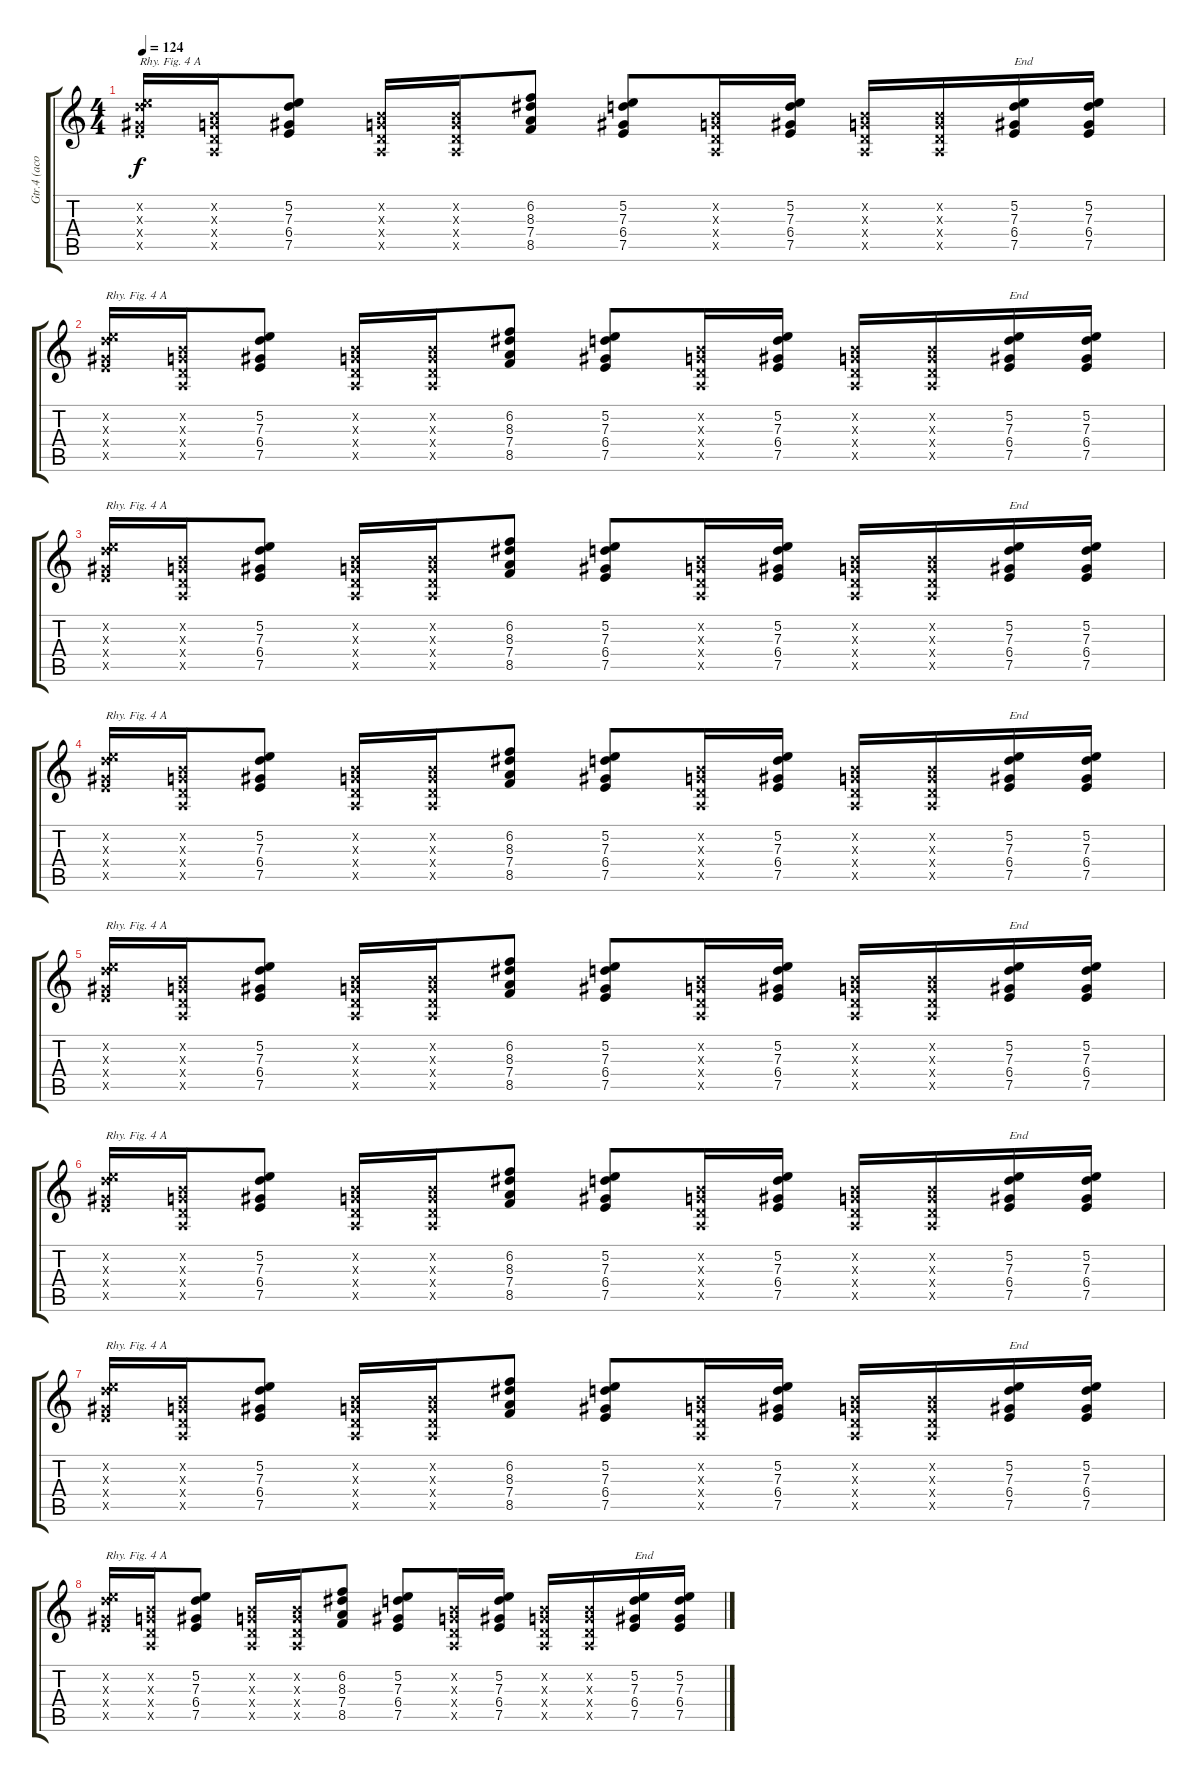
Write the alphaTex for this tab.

\track ("Gtr.4 (acous.)" "Gtr.4 (aco") {instrument acousticguitarsteel}
\staff {score tabs}
\tuning (E4 B3 G3 D3 A2 E2) {hide}
\ts (4 4)
\tempo 124
\clef g2
\ks c
(5.2{x} 7.3{x} 6.4{x} 7.5{x}).16{txt "Rhy. Fig. 4 A" dy f} (0.2{x} 0.3{x} 0.4{x} 0.5{x}).16 (5.2 7.3 6.4 7.5).8 (0.2{x} 0.3{x} 0.4{x} 0.5{x}).16 (0.2{x} 0.3{x} 0.4{x} 0.5{x}).16 (6.2 8.3 7.4 8.5).8 (5.2 7.3 6.4 7.5).8 (0.2{x} 0.3{x} 0.4{x} 0.5{x}).16 (5.2 7.3 6.4 7.5).16 (0.2{x} 0.3{x} 0.4{x} 0.5{x}).16 (0.2{x} 0.3{x} 0.4{x} 0.5{x}).16 (5.2 7.3 6.4 7.5).16{txt "End"} (5.2 7.3 6.4 7.5).16 |
(5.2{x} 7.3{x} 6.4{x} 7.5{x}).16{txt "Rhy. Fig. 4 A"} (0.2{x} 0.3{x} 0.4{x} 0.5{x}).16 (5.2 7.3 6.4 7.5).8 (0.2{x} 0.3{x} 0.4{x} 0.5{x}).16 (0.2{x} 0.3{x} 0.4{x} 0.5{x}).16 (6.2 8.3 7.4 8.5).8 (5.2 7.3 6.4 7.5).8 (0.2{x} 0.3{x} 0.4{x} 0.5{x}).16 (5.2 7.3 6.4 7.5).16 (0.2{x} 0.3{x} 0.4{x} 0.5{x}).16 (0.2{x} 0.3{x} 0.4{x} 0.5{x}).16 (5.2 7.3 6.4 7.5).16{txt "End"} (5.2 7.3 6.4 7.5).16 |
(5.2{x} 7.3{x} 6.4{x} 7.5{x}).16{txt "Rhy. Fig. 4 A"} (0.2{x} 0.3{x} 0.4{x} 0.5{x}).16 (5.2 7.3 6.4 7.5).8 (0.2{x} 0.3{x} 0.4{x} 0.5{x}).16 (0.2{x} 0.3{x} 0.4{x} 0.5{x}).16 (6.2 8.3 7.4 8.5).8 (5.2 7.3 6.4 7.5).8 (0.2{x} 0.3{x} 0.4{x} 0.5{x}).16 (5.2 7.3 6.4 7.5).16 (0.2{x} 0.3{x} 0.4{x} 0.5{x}).16 (0.2{x} 0.3{x} 0.4{x} 0.5{x}).16 (5.2 7.3 6.4 7.5).16{txt "End"} (5.2 7.3 6.4 7.5).16 |
(5.2{x} 7.3{x} 6.4{x} 7.5{x}).16{txt "Rhy. Fig. 4 A"} (0.2{x} 0.3{x} 0.4{x} 0.5{x}).16 (5.2 7.3 6.4 7.5).8 (0.2{x} 0.3{x} 0.4{x} 0.5{x}).16 (0.2{x} 0.3{x} 0.4{x} 0.5{x}).16 (6.2 8.3 7.4 8.5).8 (5.2 7.3 6.4 7.5).8 (0.2{x} 0.3{x} 0.4{x} 0.5{x}).16 (5.2 7.3 6.4 7.5).16 (0.2{x} 0.3{x} 0.4{x} 0.5{x}).16 (0.2{x} 0.3{x} 0.4{x} 0.5{x}).16 (5.2 7.3 6.4 7.5).16{txt "End"} (5.2 7.3 6.4 7.5).16 |
(5.2{x} 7.3{x} 6.4{x} 7.5{x}).16{txt "Rhy. Fig. 4 A"} (0.2{x} 0.3{x} 0.4{x} 0.5{x}).16 (5.2 7.3 6.4 7.5).8 (0.2{x} 0.3{x} 0.4{x} 0.5{x}).16 (0.2{x} 0.3{x} 0.4{x} 0.5{x}).16 (6.2 8.3 7.4 8.5).8 (5.2 7.3 6.4 7.5).8 (0.2{x} 0.3{x} 0.4{x} 0.5{x}).16 (5.2 7.3 6.4 7.5).16 (0.2{x} 0.3{x} 0.4{x} 0.5{x}).16 (0.2{x} 0.3{x} 0.4{x} 0.5{x}).16 (5.2 7.3 6.4 7.5).16{txt "End"} (5.2 7.3 6.4 7.5).16 |
(5.2{x} 7.3{x} 6.4{x} 7.5{x}).16{txt "Rhy. Fig. 4 A"} (0.2{x} 0.3{x} 0.4{x} 0.5{x}).16 (5.2 7.3 6.4 7.5).8 (0.2{x} 0.3{x} 0.4{x} 0.5{x}).16 (0.2{x} 0.3{x} 0.4{x} 0.5{x}).16 (6.2 8.3 7.4 8.5).8 (5.2 7.3 6.4 7.5).8 (0.2{x} 0.3{x} 0.4{x} 0.5{x}).16 (5.2 7.3 6.4 7.5).16 (0.2{x} 0.3{x} 0.4{x} 0.5{x}).16 (0.2{x} 0.3{x} 0.4{x} 0.5{x}).16 (5.2 7.3 6.4 7.5).16{txt "End"} (5.2 7.3 6.4 7.5).16 |
(5.2{x} 7.3{x} 6.4{x} 7.5{x}).16{txt "Rhy. Fig. 4 A"} (0.2{x} 0.3{x} 0.4{x} 0.5{x}).16 (5.2 7.3 6.4 7.5).8 (0.2{x} 0.3{x} 0.4{x} 0.5{x}).16 (0.2{x} 0.3{x} 0.4{x} 0.5{x}).16 (6.2 8.3 7.4 8.5).8 (5.2 7.3 6.4 7.5).8 (0.2{x} 0.3{x} 0.4{x} 0.5{x}).16 (5.2 7.3 6.4 7.5).16 (0.2{x} 0.3{x} 0.4{x} 0.5{x}).16 (0.2{x} 0.3{x} 0.4{x} 0.5{x}).16 (5.2 7.3 6.4 7.5).16{txt "End"} (5.2 7.3 6.4 7.5).16 |
(5.2{x} 7.3{x} 6.4{x} 7.5{x}).16{txt "Rhy. Fig. 4 A"} (0.2{x} 0.3{x} 0.4{x} 0.5{x}).16 (5.2 7.3 6.4 7.5).8 (0.2{x} 0.3{x} 0.4{x} 0.5{x}).16 (0.2{x} 0.3{x} 0.4{x} 0.5{x}).16 (6.2 8.3 7.4 8.5).8 (5.2 7.3 6.4 7.5).8 (0.2{x} 0.3{x} 0.4{x} 0.5{x}).16 (5.2 7.3 6.4 7.5).16 (0.2{x} 0.3{x} 0.4{x} 0.5{x}).16 (0.2{x} 0.3{x} 0.4{x} 0.5{x}).16 (5.2 7.3 6.4 7.5).16{txt "End"} (5.2 7.3 6.4 7.5).16
